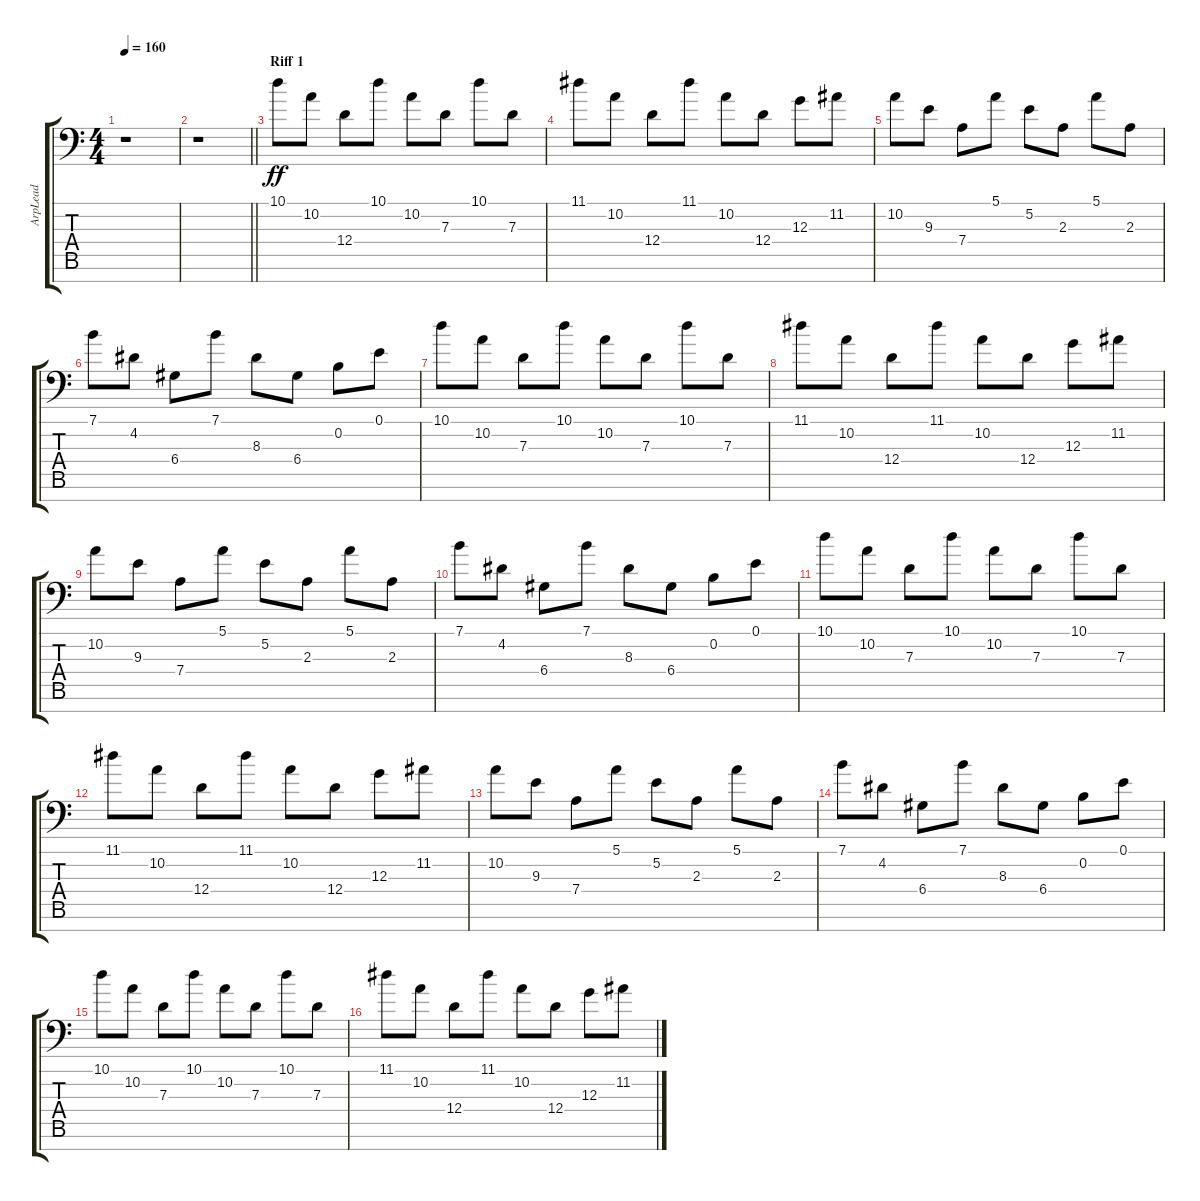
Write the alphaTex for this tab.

\track ("ArpLead" "ArpLead") {instrument lead2sawtooth}
\staff {score tabs}
\tuning (E4 B3 G3 D3 A2 E2 C-1) {hide}
\ts (4 4)
\tempo 160
\clef f4
\ks c
r.1{dy ff} |
\barLineRight lightlight
r.1 |
\section ("" "Riff 1")
10.1.8 10.2.8 12.4.8 10.1.8 10.2.8 7.3.8 10.1.8 7.3.8 |
11.1.8 10.2.8 12.4.8 11.1.8 10.2.8 12.4.8 12.3.8 11.2.8 |
10.2.8 9.3.8 7.4.8 5.1.8 5.2.8 2.3.8 5.1.8 2.3.8 |
7.1.8 4.2.8 6.4.8 7.1.8 8.3.8 6.4.8 0.2.8 0.1.8 |
10.1.8 10.2.8 7.3.8 10.1.8 10.2.8 7.3.8 10.1.8 7.3.8 |
11.1.8 10.2.8 12.4.8 11.1.8 10.2.8 12.4.8 12.3.8 11.2.8 |
10.2.8 9.3.8 7.4.8 5.1.8 5.2.8 2.3.8 5.1.8 2.3.8 |
7.1.8 4.2.8 6.4.8 7.1.8 8.3.8 6.4.8 0.2.8 0.1.8 |
10.1.8 10.2.8 7.3.8 10.1.8 10.2.8 7.3.8 10.1.8 7.3.8 |
11.1.8 10.2.8 12.4.8 11.1.8 10.2.8 12.4.8 12.3.8 11.2.8 |
10.2.8 9.3.8 7.4.8 5.1.8 5.2.8 2.3.8 5.1.8 2.3.8 |
7.1.8 4.2.8 6.4.8 7.1.8 8.3.8 6.4.8 0.2.8 0.1.8 |
10.1.8 10.2.8 7.3.8 10.1.8 10.2.8 7.3.8 10.1.8 7.3.8 |
11.1.8 10.2.8 12.4.8 11.1.8 10.2.8 12.4.8 12.3.8 11.2.8
